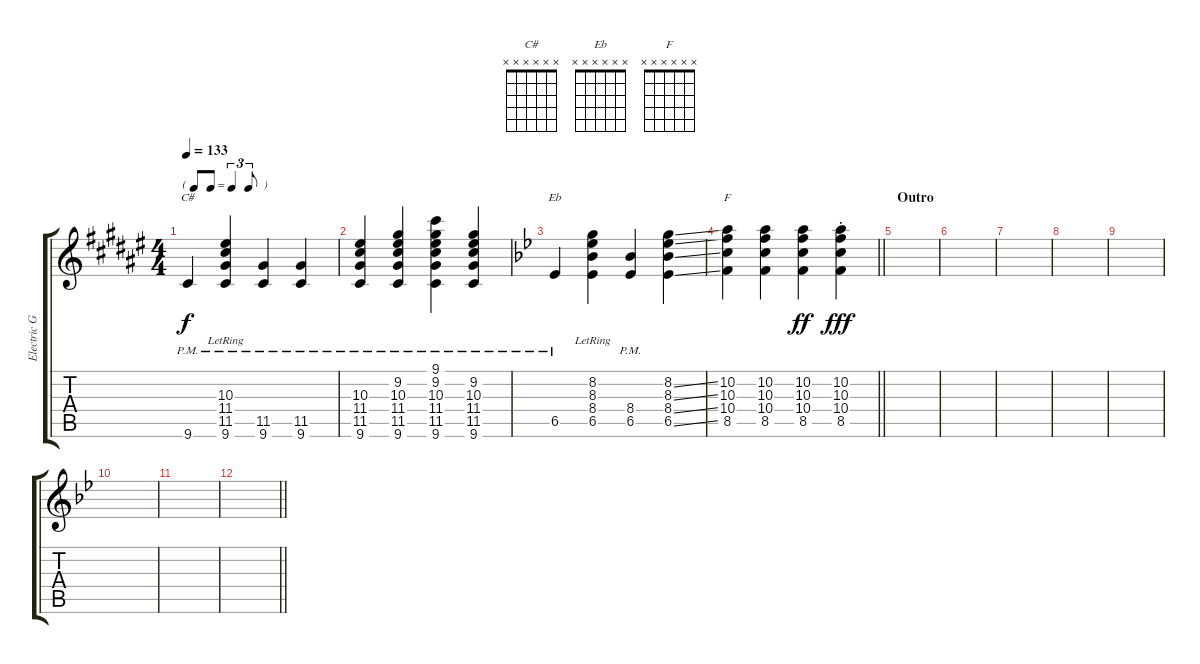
\track ("Electric Guitar" "Electric G") {instrument electricguitarjazz}
\staff {score tabs}
\tuning (E4 B3 G3 D3 A2 E2) {hide}
\chord ("C#" x x x x x x)
\chord ("Eb" x x x x x x)
\chord ("F" x x x x x x)
\ts (4 4)
\tf triplet8th
\tempo 133
\clef g2
\ks f#
9.6{pm}.4{ch "C#" dy f} (10.3{pm lr} 11.4{pm lr} 11.5{pm} 9.6{pm}).4 (11.5{pm} 9.6{pm}).4 (11.5{pm} 9.6{pm}).4 |
(10.3{pm} 11.4{pm} 11.5{pm} 9.6{pm}).4 (9.2{pm} 10.3{pm} 11.4{pm} 11.5{pm} 9.6{pm}).4 (9.1{pm} 9.2{pm} 10.3{pm} 11.4{pm} 11.5{pm} 9.6{pm}).4 (9.2{pm} 10.3{pm} 11.4{pm} 11.5{pm} 9.6{pm}).4 |
\ks gminor
6.5{pm}.4{ch "Eb"} (8.2{lr} 8.3{lr} 8.4 6.5).4 (8.4{pm} 6.5{pm}).4 (8.2{ss} 8.3{ss} 8.4{ss} 6.5{ss}).4 |
\barLineRight lightlight
(10.2 10.3 10.4 8.5).4{ch "F"} (10.2 10.3 10.4 8.5).4 (10.2 10.3 10.4 8.5).4{dy ff} (10.2{st} 10.3{st} 10.4{st} 8.5{st}).4{dy fff} |
\section ("" "Outro")
|
|
|
|
|
|
|
\barLineRight lightlight
